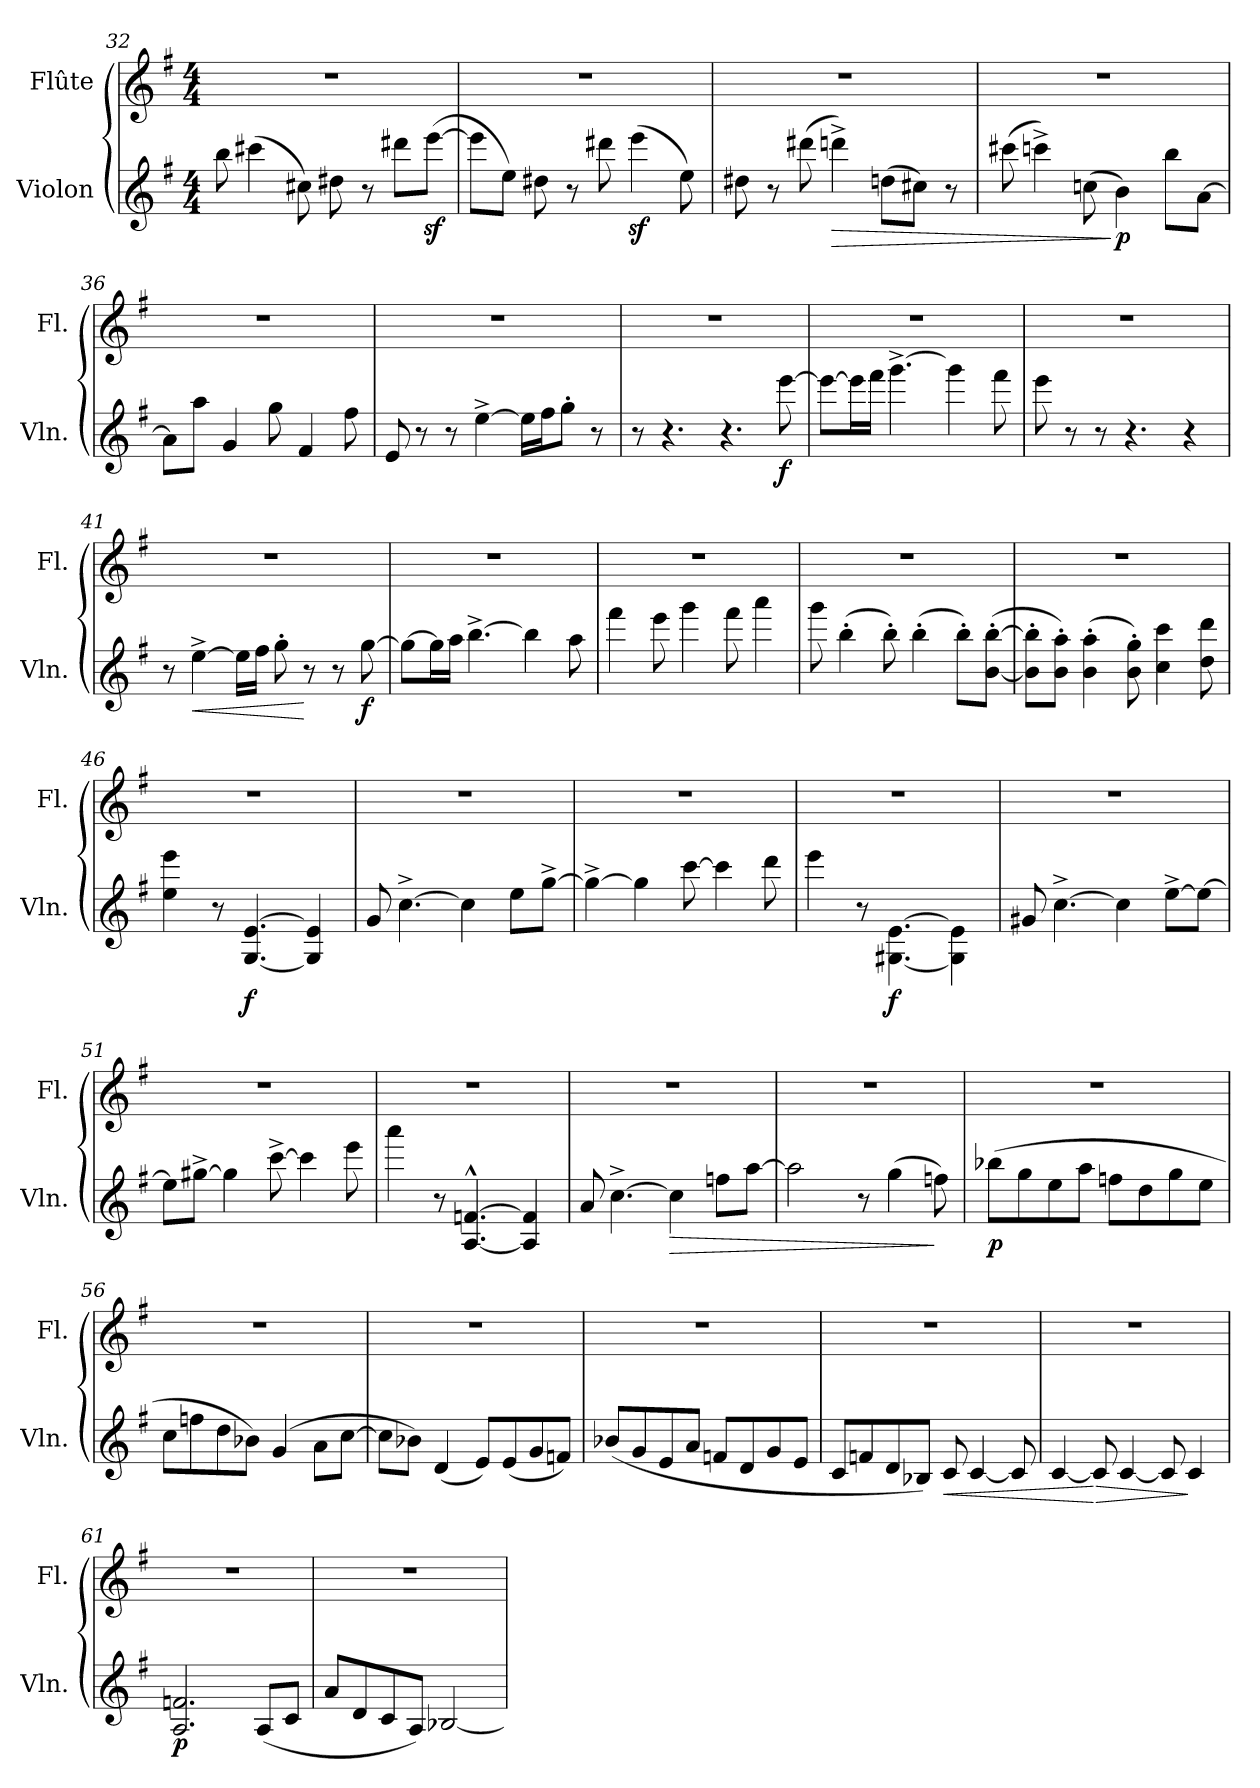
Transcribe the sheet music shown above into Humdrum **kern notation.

**kern	**dynam	**kern
*part2	*part2	*part1
*staff2	*staff2	*staff1
*I"Violon	*	*I"Flûte
*I'Vln.	*	*I'Fl.
!!LO:LB:g=z
*clefG2	*	*clefG2
*k[f#]	*	*k[f#]
*e:	*	*e:
*M4/4	*	*M4/4
=32	=32	=32
8bbi\	.	1r
(4ccc#Xi\	.	.
8cc#Xi\)	.	.
8dd#Xi\	.	.
8r	.	.
8ddd#Xi\L	.	.
([>8eeezi\J	.	.
=33	=33	=33
8eeei\L]	.	1r
8eei\J)	.	.
8dd#Xi\	.	.
8r	.	.
8ddd#Xi\	.	.
(4eeezi\	.	.
8eei\)	.	.
=34	=34	=34
8dd#Xi\	.	1r
8r	.	.
(8ddd#Xi\	.	.
!	!LO:HP:b	!
4dddn^i\)	>	.
(8ddni\L	.	.
8cc#Xi\J)	.	.
8r	.	.
=35	=35	=35
(8ccc#Xi\	.	1r
4cccn^i\)	.	.
(8ccni\	.	.
4bi\)	] p	.
8bbi\L	.	.
[>8ai\J	.	.
=36	=36	=36
8ai\L]	.	1r
8aai\J	.	.
4gi/	.	.
8ggi\	.	.
4f#i/	.	.
8ff#i\	.	.
=37	=37	=37
8ei/	.	1r
8r	.	.
8r	.	.
[>4ee^i\	.	.
16eei\LL]	.	.
16ff#i\J	.	.
8gg'i\J	.	.
8r	.	.
!!LO:LB:g=z
=38	=38	=38
8r	.	1r
4.r	.	.
4.r	.	.
[>8eeei\	f	.
=39	=39	=39
8eeei\L_>	.	1r
16eeei\L]	.	.
16fff#i\JJ	.	.
[>4.ggg^i\	.	.
4gggi\]	.	.
8fff#i\	.	.
=40	=40	=40
8eeei\	.	1r
8r	.	.
8r	.	.
4.r	.	.
4r	.	.
=41	=41	=41
8r	.	1r
!	!LO:HP:b	!
[>4ee^i\	<	.
16eei\LL]	.	.
16ff#i\JJ	.	.
8gg'i\	.	.
8r	[	.
8r	.	.
[>8ggi\	f	.
=42	=42	=42
8ggi\L_>	.	1r
16ggi\L]	.	.
16aai\JJ	.	.
[>4.bb^i\	.	.
4bbi\]	.	.
8aai\	.	.
=43	=43	=43
4fff#i\	.	1r
8eeei\	.	.
4gggi\	.	.
8fff#i\	.	.
4aaai\	.	.
=44	=44	=44
8gggi\	.	1r
(4bb'i\	.	.
8bb'i\)	.	.
(4bb'i\	.	.
8bb'i\L)	.	.
([<8bi\' [>8bbi'J	.	.
!!LO:LB:g=z
=45	=45	=45
8bi\]' 8bbi]'L	.	1r
8bi\' 8aai'J)	.	.
(4bi\' 4aai'	.	.
8bi\' 8ggi')	.	.
4cci\ 4ccci	.	.
8ddi\ 8dddi	.	.
=46	=46	=46
4eei\ 4eeei	.	1r
8r	.	.
[<4.Gi/ [>4.ei	f	.
4Gi/] 4ei]	.	.
=47	=47	=47
8gi/	.	1r
[>4.cc^i\	.	.
4cci\]	.	.
8eei\L	.	.
[>8gg^i\J	.	.
=48	=48	=48
4gg^i\_>	.	1r
4ggi\]	.	.
[>8ccci\	.	.
4ccci\]	.	.
8dddi\	.	.
=49	=49	=49
4eeei\	.	1r
8r	.	.
[<4.G#Xi\ [>4.ei	f	.
4G#i\] 4ei]	.	.
=50	=50	=50
8g#Xi/	.	1r
[>4.cc^i\	.	.
4cci\]	.	.
[>8ee^i\L	.	.
8eei\J_>	.	.
=51	=51	=51
8eei\L]	.	1r
[>8gg#X^i\J	.	.
4gg#i\]	.	.
[>8ccc^i\	.	.
4ccci\]	.	.
8eeei\	.	.
!!LO:LB:g=z
=52	=52	=52
4aaai\	.	1r
8r	.	.
[<4.Ai/^^ [>4.fni^^	.	.
4Ai/] 4fi]	.	.
=53	=53	=53
8ai/	.	1r
[>4.cc^i\	.	.
!	!LO:HP:b	!
4cci\]	>	.
8ffni\L	.	.
[>8aai\J	.	.
=54	=54	=54
2aai\]	.	1r
8r	.	.
(4ggi\	.	.
8ffni\)	]	.
=55	=55	=55
(8bb-Xi\L	p	1r
8ggi\	.	.
8eei\	.	.
8aai\J	.	.
8ffni\L	.	.
8ddi\	.	.
8ggi\	.	.
8eei\J	.	.
=56	=56	=56
8cci\L	.	1r
8ffni\	.	.
8ddi\	.	.
8b-Xi\J)	.	.
(4gi/	.	.
8ai\L	.	.
[>8cci\J	.	.
=57	=57	=57
8cci\L]	.	1r
8b-Xi\J)	.	.
(4di/	.	.
8ei/L)	.	.
(8ei/	.	.
8gi/	.	.
8fni/J)	.	.
=58	=58	=58
(8b-Xi/L	.	1r
8gi/	.	.
8ei/	.	.
8ai/J	.	.
8fni/L	.	.
8di/	.	.
8gi/	.	.
8ei/J	.	.
!!LO:LB:g=z
=59	=59	=59
8ci/L	.	1r
8fni/	.	.
8di/	.	.
8B-Xi/J)	.	.
!	!LO:HP:b	!
8ci/	<	.
[<4ci/	.	.
8ci/]	.	.
=60	=60	=60
[<4ci/	.	1r
!	!LO:HP:n=1:b	!
8ci/]	[ >	.
[<4ci/	.	.
8ci/]	.	.
4ci/	]	.
=61	=61	=61
2.Ai/ 2.fni	p	1r
(8Ai/L	.	.
8ci/J	.	.
=62	=62	=62
8ai/L	.	1r
8di/	.	.
8ci/	.	.
8Ai/J)	.	.
[<2B-Xi/	.	.
=	=	=
*-	*-	*-
